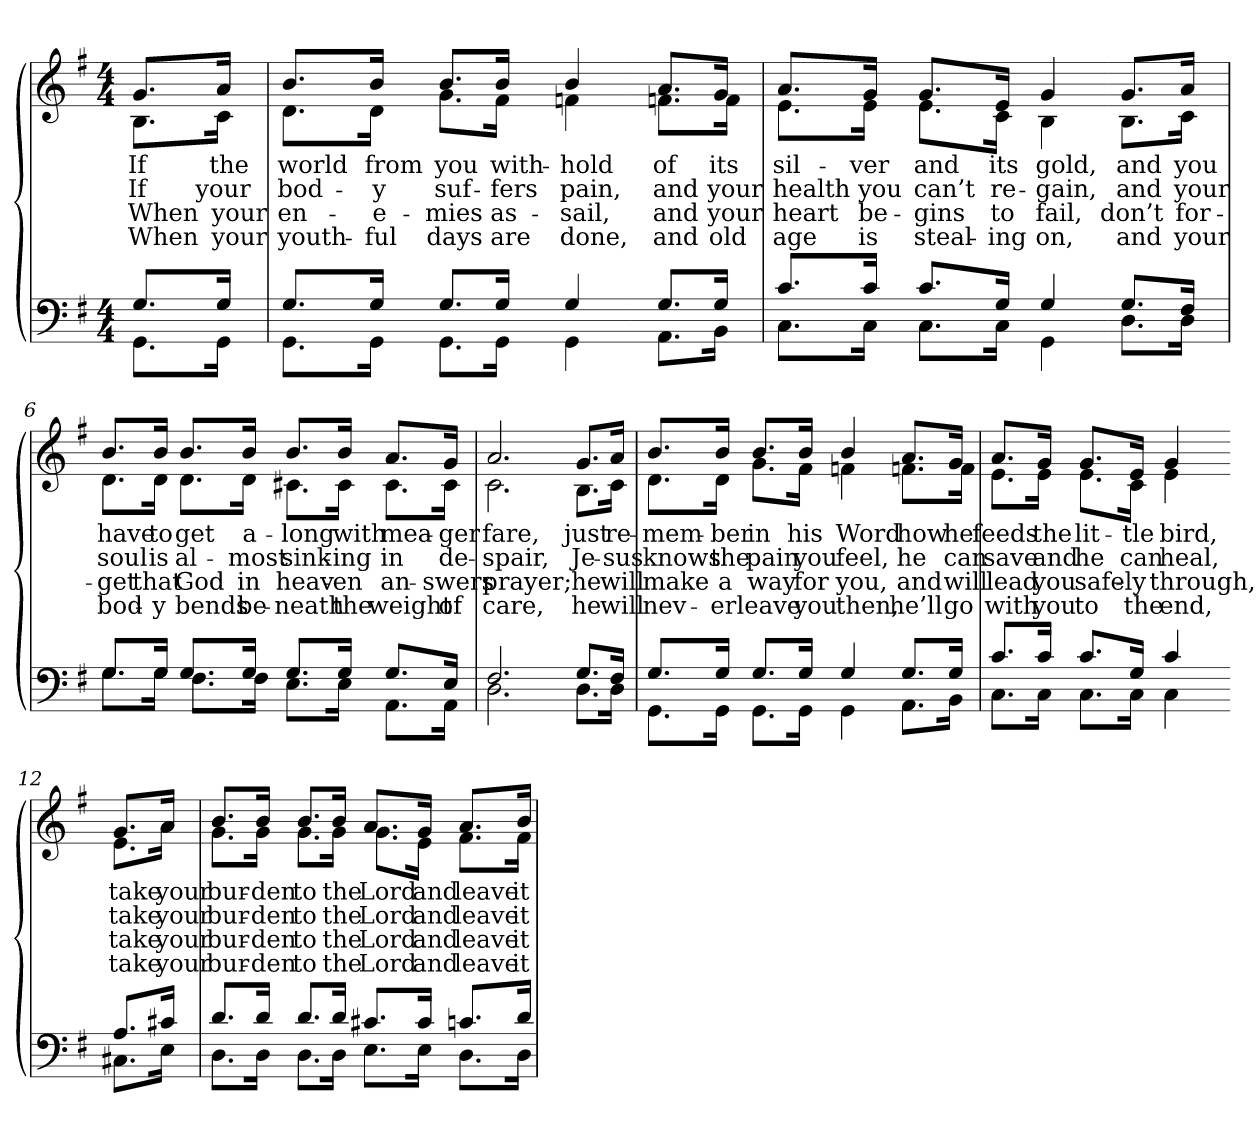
**kern	**kern	**text	**text	**text	**text
*part2	*part1	*part1	*part1	*part1	*part1
*staff2	*staff1	*staff1	*staff1	*staff1	*staff1
*clefF4	*clefG2	*	*	*	*
*k[f#]	*k[f#]	*	*	*	*
*M4/4	*M4/4	*	*	*	*
=1	=1	=1	=1	=1	=1
*^	*	*	*	*	*
!	!	!LO:TX:b:i:t=Verse	!	!	!	!
!	!	!	!LO:LY:b	!LO:LY:b	!LO:LY:b	!LO:LY:b
*	*	*^	*	*	*	*
8.G/L	8.GG\L	8.g/L	8.B\L	If	If	When	When
!	!	!	!	!LO:LY:b	!LO:LY:b	!LO:LY:b	!LO:LY:b
16G/Jk	16GG\Jk	16a/Jk	16c\Jk	the	your	your	your
=2	=2	=2	=2	=2	=2	=2	=2
!	!	!	!	!LO:LY:b	!LO:LY:b	!LO:LY:b	!LO:LY:b
8.G/L	8.GG\L	8.b/L	8.d\L	world	bod-	en-	youth-
!	!	!	!	!LO:LY:b	!LO:LY:b	!LO:LY:b	!LO:LY:b
16G/Jk	16GG\Jk	16b/Jk	16d\Jk	from	-y	-e-	-ful
!	!	!	!	!LO:LY:b	!LO:LY:b	!LO:LY:b	!LO:LY:b
8.G/L	8.GG\L	8.b/L	8.g\L	you	suf-	-mies	days
!	!	!	!	!LO:LY:b	!LO:LY:b	!LO:LY:b	!LO:LY:b
16G/Jk	16GG\Jk	16b/Jk	16f#\Jk	with-	-fers	as-	are
!	!	!	!	!LO:LY:b	!LO:LY:b	!LO:LY:b	!LO:LY:b
4G/	4GG\	4b/	4fn\	-hold	pain,	-sail,	done,
!!LO:LB:g=z	!!
=3-	=3-	=3-	=3-	=3-	=3-	=3-	=3-
!	!	!	!	!LO:LY:b	!LO:LY:b	!LO:LY:b	!LO:LY:b
8.G/L	8.AA\L	8.a/L	8.fn\L	of	and	and	and
!	!	!	!	!LO:LY:b	!LO:LY:b	!LO:LY:b	!LO:LY:b
16G/Jk	16BB\Jk	16g/Jk	16f\Jk	its	your	your	old
=4	=4	=4	=4	=4	=4	=4	=4
!	!	!	!	!LO:LY:b	!LO:LY:b	!LO:LY:b	!LO:LY:b
8.c/L	8.C\L	8.a/L	8.e\L	sil-	health	heart	age
!	!	!	!	!LO:LY:b	!LO:LY:b	!LO:LY:b	!LO:LY:b
16c/Jk	16C\Jk	16g/Jk	16e\Jk	-ver	you	be-	is
!	!	!	!	!LO:LY:b	!LO:LY:b	!LO:LY:b	!LO:LY:b
8.c/L	8.C\L	8.g/L	8.e\L	and	can’t	-gins	steal-
!	!	!	!	!LO:LY:b	!LO:LY:b	!LO:LY:b	!LO:LY:b
16G/Jk	16C\Jk	16e/Jk	16c\Jk	its	re-	to	-ing
!	!	!	!	!LO:LY:b	!LO:LY:b	!LO:LY:b	!LO:LY:b
4G/	4GG\	4g/	4B\	gold,	-gain,	fail,	on,
!!LO:LB:g=z	!!
=5-	=5-	=5-	=5-	=5-	=5-	=5-	=5-
!	!	!	!	!LO:LY:b	!LO:LY:b	!LO:LY:b	!LO:LY:b
8.G/L	8.D\L	8.g/L	8.B\L	and	and	don’t	and
!	!	!	!	!LO:LY:b	!LO:LY:b	!LO:LY:b	!LO:LY:b
16F#/Jk	16D\Jk	16a/Jk	16c\Jk	you	your	for-	your
=6	=6	=6	=6	=6	=6	=6	=6
!	!	!	!	!LO:LY:b	!LO:LY:b	!LO:LY:b	!LO:LY:b
8.G/L	8.G\L	8.b/L	8.d\L	have	soul	-get	bod-
!	!	!	!	!LO:LY:b	!LO:LY:b	!LO:LY:b	!LO:LY:b
16G/Jk	16G\Jk	16b/Jk	16d\Jk	to	is	that	-y
!	!	!	!	!LO:LY:b	!LO:LY:b	!LO:LY:b	!LO:LY:b
8.G/L	8.F#\L	8.b/L	8.d\L	get	al-	God	bends
!	!	!	!	!LO:LY:b	!LO:LY:b	!LO:LY:b	!LO:LY:b
16G/Jk	16F#\Jk	16b/Jk	16d\Jk	a-	-most	in	be-
!	!	!	!	!LO:LY:b	!LO:LY:b	!LO:LY:b	!LO:LY:b
8.G/L	8.E\L	8.b/L	8.c#X\L	-long	sink-	heav-	-neath
!	!	!	!	!LO:LY:b	!LO:LY:b	!LO:LY:b	!LO:LY:b
16G/Jk	16E\Jk	16b/Jk	16c#\Jk	with	-ing	-en	the
!	!	!	!	!LO:LY:b	!LO:LY:b	!LO:LY:b	!LO:LY:b
8.G/L	8.AA\L	8.a/L	8.c#\L	mea-	in	an-	weight
!	!	!	!	!LO:LY:b	!LO:LY:b	!LO:LY:b	!LO:LY:b
16E/Jk	16AA\Jk	16g/Jk	16c#\Jk	-ger	de-	-swers	of
=7	=7	=7	=7	=7	=7	=7	=7
!	!	!	!	!LO:LY:b	!LO:LY:b	!LO:LY:b	!LO:LY:b
2.F#/	2.D\	2.a/	2.c\	fare,	-spair,	prayer;	care,
!!LO:LB:g=z	!!
=8-	=8-	=8-	=8-	=8-	=8-	=8-	=8-
!	!	!	!	!LO:LY:b	!LO:LY:b	!LO:LY:b	!LO:LY:b
8.G/L	8.D\L	8.g/L	8.B\L	just	Je-	he	he
!	!	!	!	!LO:LY:b	!LO:LY:b	!LO:LY:b	!LO:LY:b
16F#/Jk	16D\Jk	16a/Jk	16c\Jk	re-	-sus	will	will
=9	=9	=9	=9	=9	=9	=9	=9
!	!	!	!	!LO:LY:b	!LO:LY:b	!LO:LY:b	!LO:LY:b
8.G/L	8.GG\L	8.b/L	8.d\L	-mem-	knows	make	nev-
!	!	!	!	!LO:LY:b	!LO:LY:b	!LO:LY:b	!LO:LY:b
16G/Jk	16GG\Jk	16b/Jk	16d\Jk	-ber	the	a	-er
!	!	!	!	!LO:LY:b	!LO:LY:b	!LO:LY:b	!LO:LY:b
8.G/L	8.GG\L	8.b/L	8.g\L	in	pain	way	leave
!	!	!	!	!LO:LY:b	!LO:LY:b	!LO:LY:b	!LO:LY:b
16G/Jk	16GG\Jk	16b/Jk	16f#\Jk	his	you	for	you
!	!	!	!	!LO:LY:b	!LO:LY:b	!LO:LY:b	!LO:LY:b
4G/	4GG\	4b/	4fn\	Word	feel,	you,	then,
!!LO:LB:g=z	!!
=10-	=10-	=10-	=10-	=10-	=10-	=10-	=10-
!	!	!	!	!LO:LY:b	!LO:LY:b	!LO:LY:b	!LO:LY:b
8.G/L	8.AA\L	8.a/L	8.fn\L	how	he	and	he’ll
!	!	!	!	!LO:LY:b	!LO:LY:b	!LO:LY:b	!LO:LY:b
16G/Jk	16BB\Jk	16g/Jk	16f\Jk	he	can	will	go
=11	=11	=11	=11	=11	=11	=11	=11
!	!	!	!	!LO:LY:b	!LO:LY:b	!LO:LY:b	!LO:LY:b
8.c/L	8.C\L	8.a/L	8.e\L	feeds	save	lead	with
!	!	!	!	!LO:LY:b	!LO:LY:b	!LO:LY:b	!LO:LY:b
16c/Jk	16C\Jk	16g/Jk	16e\Jk	the	and	you	you
!	!	!	!	!LO:LY:b	!LO:LY:b	!LO:LY:b	!LO:LY:b
8.c/L	8.C\L	8.g/L	8.e\L	lit-	he	safe-	to
!	!	!	!	!LO:LY:b	!LO:LY:b	!LO:LY:b	!LO:LY:b
16G/Jk	16C\Jk	16e/Jk	16c\Jk	-tle	can	-ly	the
!	!	!	!	!LO:LY:b	!LO:LY:b	!LO:LY:b	!LO:LY:b
4c/	4C\	4g/	4e\	bird,	heal,	through,	end,
!!LO:LB:g=z	!!
=12-	=12-	=12-	=12-	=12-	=12-	=12-	=12-
!	!	!	!	!LO:LY:b	!LO:LY:b	!LO:LY:b	!LO:LY:b
8.A/L	8.C#X\L	8.g/L	8.e\L	take	take	take	take
!	!	!	!	!LO:LY:b	!LO:LY:b	!LO:LY:b	!LO:LY:b
16c#X/Jk	16E\Jk	16a/Jk	16a\Jk	your	your	your	your
=13	=13	=13	=13	=13	=13	=13	=13
!	!	!	!	!LO:LY:b	!LO:LY:b	!LO:LY:b	!LO:LY:b
8.d/L	8.D\L	8.b/L	8.g\L	bur-	bur-	bur-	bur-
!	!	!	!	!LO:LY:b	!LO:LY:b	!LO:LY:b	!LO:LY:b
16d/Jk	16D\Jk	16b/Jk	16g\Jk	-den	-den	-den	-den
!	!	!	!	!LO:LY:b	!LO:LY:b	!LO:LY:b	!LO:LY:b
8.d/L	8.D\L	8.b/L	8.g\L	to	to	to	to
!	!	!	!	!LO:LY:b	!LO:LY:b	!LO:LY:b	!LO:LY:b
16d/Jk	16D\Jk	16b/Jk	16g\Jk	the	the	the	the
!	!	!	!	!LO:LY:b	!LO:LY:b	!LO:LY:b	!LO:LY:b
8.c#X/L	8.E\L	8.a/L	8.g\L	Lord	Lord	Lord	Lord
!	!	!	!	!LO:LY:b	!LO:LY:b	!LO:LY:b	!LO:LY:b
16c#/Jk	16E\Jk	16g/Jk	16e\Jk	and	and	and	and
!	!	!	!	!LO:LY:b	!LO:LY:b	!LO:LY:b	!LO:LY:b
8.cn/L	8.D\L	8.a/L	8.f#\L	leave	leave	leave	leave
!	!	!	!	!LO:LY:b	!LO:LY:b	!LO:LY:b	!LO:LY:b
16d/Jk	16D\Jk	16b/Jk	16f#\Jk	it	it	it	it
*v	*v	*	*	*	*	*	*
*	*v	*v	*	*	*	*
=	=	=	=	=	=
*-	*-	*-	*-	*-	*-
